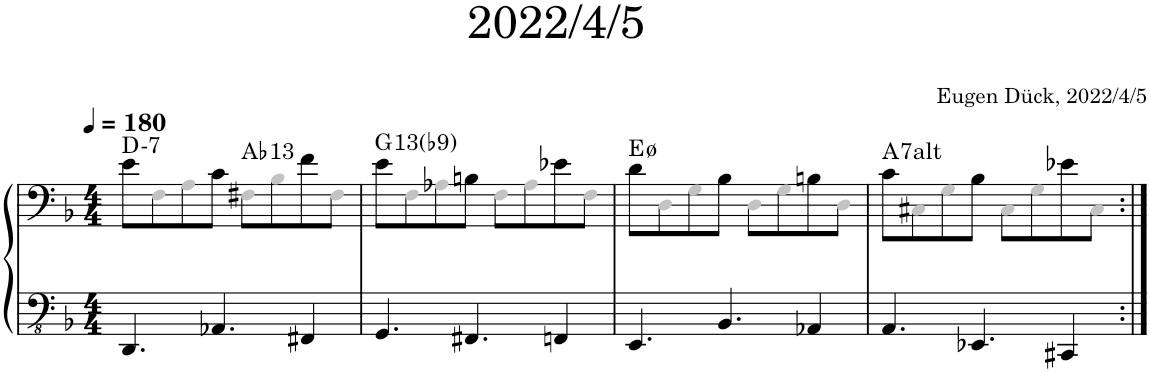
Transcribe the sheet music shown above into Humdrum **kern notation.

**kern	**kern	**harte
*part1	*part1	*part1
*staff2	*staff1	*
*I"Piano	*	*
*I'Pno.	*	*
*clefFv4	*clefF4	*
*k[b-]	*k[b-]	*
*M4/4	*M4/4	*
*MM180	*MM180	*
=1	=1	=1
!	!	!LO:H:kt=7
4.DDD/	8e\L	D:min7
.	8Fi\	.
.	8Ai\	.
4.AAA-X/	8c\J	.
!	!	!LO:H:kt=13
.	8F#Xi\L	Ab:9(11,13)
.	8B-i\	.
4FFF#X/	8f\	.
.	8F#i\J	.
=2	=2	=2
!	!	!LO:H:kt=13
4.GGG/	8e\L	G:(3,5,b7,b9,11,13)
.	8Fi\	.
.	8A-Xi\	.
4.FFF#X/	8Bn\J	.
.	8Fi\L	.
.	8A-i\	.
4FFFn/	8e-X\	.
.	8Fi\J	.
=3	=3	=3
4.EEE/	8d\L	E:hdim7
.	8Di\	.
.	8Gi\	.
4.BBB-/	8B-\J	.
.	8Di\L	.
.	8Gi\	.
4AAA-X/	8Bn\	.
.	8Di\J	.
=4	=4	=4
!	!	!LO:H:kt=7
4.AAA/	8c\L	A:(3,b5,#5,b7,b9,#9)
.	8C#Xi\	.
.	8Gi\	.
4.EEE-X/	8B-\J	.
.	8C#i\L	.
.	8Gi\	.
4CCC#X/	8e-X\	.
.	8C#i\J	.
=:|!	=:|!	=:|!
*-	*-	*-
